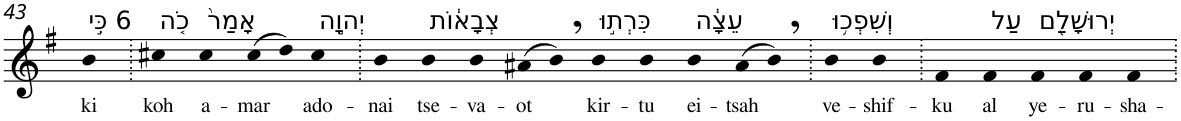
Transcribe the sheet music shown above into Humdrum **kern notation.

**kern	**text
*part1	*part1
*staff1	*staff1
*I"Piano	*
*I'Pno	*
!!LO:PB:g=z
*clefG2	*
*k[f#]	*
*G:	*
=43	=43
!LO:TX:a:t=6 כִּ֣י	!
!	!LO:LY:b
4b	ki
=44.	=44.
!LO:TX:a:t=כֹ֤ה	!
!	!LO:LY:b
4cc#X	koh
!LO:TX:a:t=אָמַר֙	!
!	!LO:LY:b
4cc#	a-
!	!LO:LY:b
(>8cc#	-mar
8dd)	.
!LO:TX:a:t=יְהוָ֣ה	!
!	!LO:LY:b
4cc#	ado-
=45.	=45.
!	!LO:LY:b
4b	-nai
!LO:TX:a:t=צְבָא֔וֹת	!
!	!LO:LY:b
4b	tse-
!	!LO:LY:b
4b	-va-
!	!LO:LY:b
(>8a#X	-ot
8b,)	.
!LO:TX:a:t=כִּרְת֣וּ	!
!	!LO:LY:b
4b	kir-
!	!LO:LY:b
4b	-tu
!LO:TX:a:t=עֵצָ֔ה	!
!	!LO:LY:b
4b	ei-
!	!LO:LY:b
(>8a#	-tsah
8b,)	.
=46.	=46.
!LO:TX:a:t=וְשִׁפְכ֥וּ	!
!	!LO:LY:b
4b	ve-
!	!LO:LY:b
4b	-shif-
=47.	=47.
!	!LO:LY:b
4f#	-ku
!LO:TX:a:t=עַל	!
!	!LO:LY:b
4f#	al
!LO:TX:a:t=יְרוּשָׁלִַ֖ם	!
!	!LO:LY:b
4f#	ye-
!	!LO:LY:b
4f#	-ru-
!	!LO:LY:b
4f#	-sha-
=.	=.
*-	*-
